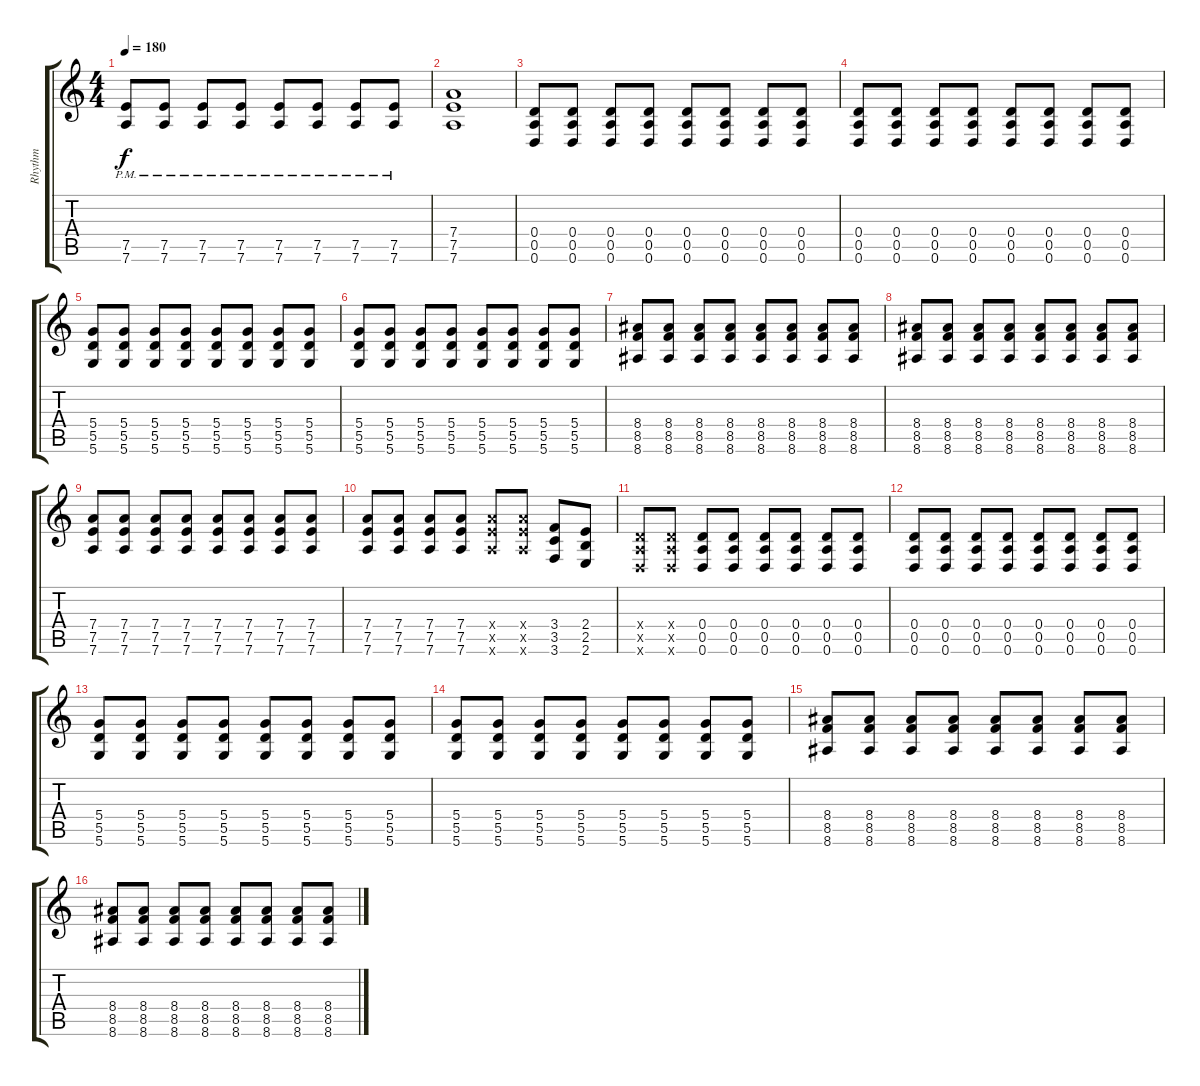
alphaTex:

\track ("Rhythm" "Rhythm") {instrument distortionguitar}
\staff {score tabs}
\tuning (E4 B3 G3 D3 A2 D2) {hide}
\ts (4 4)
\tempo 180
\clef g2
\ks c
(7.5{pm} 7.6{pm}).8{dy f} (7.5{pm} 7.6{pm}).8 (7.5{pm} 7.6{pm}).8 (7.5{pm} 7.6{pm}).8 (7.5{pm} 7.6{pm}).8 (7.5{pm} 7.6{pm}).8 (7.5{pm} 7.6{pm}).8 (7.5{pm} 7.6{pm}).8 |
(7.4 7.5 7.6).1 |
(0.4 0.5 0.6).8 (0.4 0.5 0.6).8 (0.4 0.5 0.6).8 (0.4 0.5 0.6).8 (0.4 0.5 0.6).8 (0.4 0.5 0.6).8 (0.4 0.5 0.6).8 (0.4 0.5 0.6).8 |
(0.4 0.5 0.6).8 (0.4 0.5 0.6).8 (0.4 0.5 0.6).8 (0.4 0.5 0.6).8 (0.4 0.5 0.6).8 (0.4 0.5 0.6).8 (0.4 0.5 0.6).8 (0.4 0.5 0.6).8 |
(5.4 5.5 5.6).8 (5.4 5.5 5.6).8 (5.4 5.5 5.6).8 (5.4 5.5 5.6).8 (5.4 5.5 5.6).8 (5.4 5.5 5.6).8 (5.4 5.5 5.6).8 (5.4 5.5 5.6).8 |
(5.4 5.5 5.6).8 (5.4 5.5 5.6).8 (5.4 5.5 5.6).8 (5.4 5.5 5.6).8 (5.4 5.5 5.6).8 (5.4 5.5 5.6).8 (5.4 5.5 5.6).8 (5.4 5.5 5.6).8 |
(8.4 8.5 8.6).8 (8.4 8.5 8.6).8 (8.4 8.5 8.6).8 (8.4 8.5 8.6).8 (8.4 8.5 8.6).8 (8.4 8.5 8.6).8 (8.4 8.5 8.6).8 (8.4 8.5 8.6).8 |
(8.4 8.5 8.6).8 (8.4 8.5 8.6).8 (8.4 8.5 8.6).8 (8.4 8.5 8.6).8 (8.4 8.5 8.6).8 (8.4 8.5 8.6).8 (8.4 8.5 8.6).8 (8.4 8.5 8.6).8 |
(7.4 7.5 7.6).8 (7.4 7.5 7.6).8 (7.4 7.5 7.6).8 (7.4 7.5 7.6).8 (7.4 7.5 7.6).8 (7.4 7.5 7.6).8 (7.4 7.5 7.6).8 (7.4 7.5 7.6).8 |
(7.4 7.5 7.6).8 (7.4 7.5 7.6).8 (7.4 7.5 7.6).8 (7.4 7.5 7.6).8 (7.4{x} 7.5{x} 7.6{x}).8 (7.4{x} 7.5{x} 7.6{x}).8 (3.4 3.5 3.6).8 (2.4 2.5 2.6).8 |
(0.4{x} 0.5{x} 0.6{x}).8 (0.4{x} 0.5{x} 0.6{x}).8 (0.4 0.5 0.6).8 (0.4 0.5 0.6).8 (0.4 0.5 0.6).8 (0.4 0.5 0.6).8 (0.4 0.5 0.6).8 (0.4 0.5 0.6).8 |
(0.4 0.5 0.6).8 (0.4 0.5 0.6).8 (0.4 0.5 0.6).8 (0.4 0.5 0.6).8 (0.4 0.5 0.6).8 (0.4 0.5 0.6).8 (0.4 0.5 0.6).8 (0.4 0.5 0.6).8 |
(5.4 5.5 5.6).8 (5.4 5.5 5.6).8 (5.4 5.5 5.6).8 (5.4 5.5 5.6).8 (5.4 5.5 5.6).8 (5.4 5.5 5.6).8 (5.4 5.5 5.6).8 (5.4 5.5 5.6).8 |
(5.4 5.5 5.6).8 (5.4 5.5 5.6).8 (5.4 5.5 5.6).8 (5.4 5.5 5.6).8 (5.4 5.5 5.6).8 (5.4 5.5 5.6).8 (5.4 5.5 5.6).8 (5.4 5.5 5.6).8 |
(8.4 8.5 8.6).8 (8.4 8.5 8.6).8 (8.4 8.5 8.6).8 (8.4 8.5 8.6).8 (8.4 8.5 8.6).8 (8.4 8.5 8.6).8 (8.4 8.5 8.6).8 (8.4 8.5 8.6).8 |
(8.4 8.5 8.6).8 (8.4 8.5 8.6).8 (8.4 8.5 8.6).8 (8.4 8.5 8.6).8 (8.4 8.5 8.6).8 (8.4 8.5 8.6).8 (8.4 8.5 8.6).8 (8.4 8.5 8.6).8
